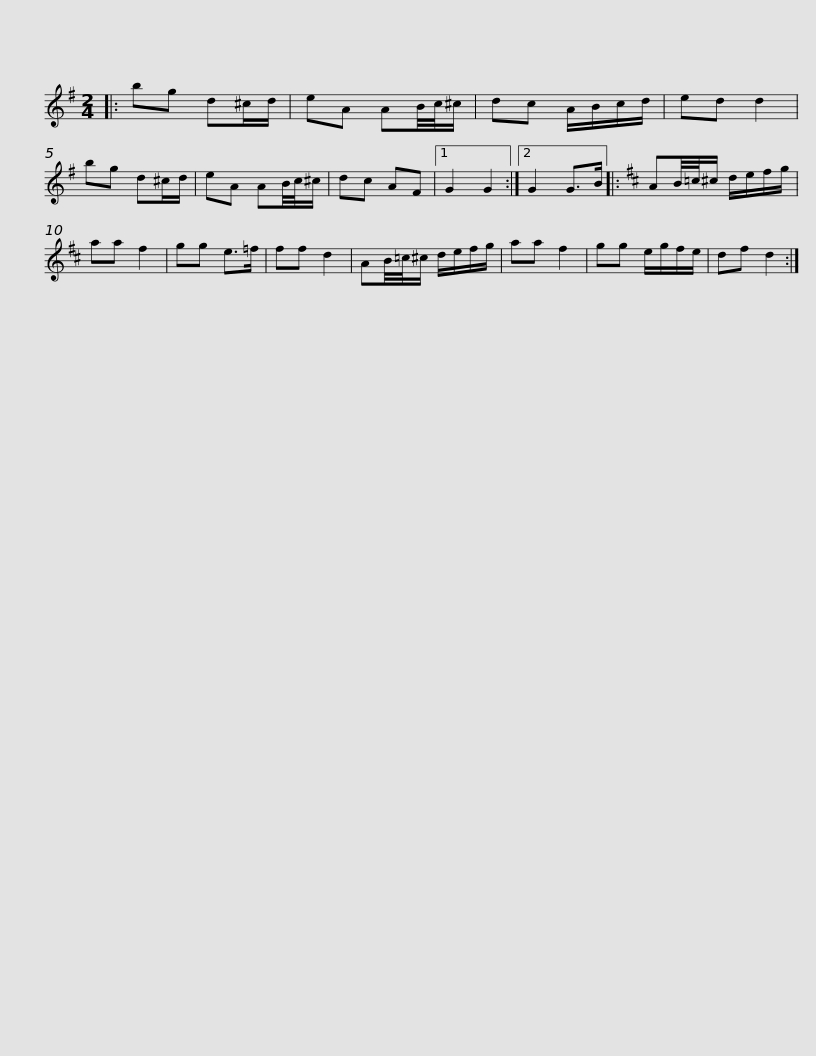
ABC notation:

X:1
L:1/8
M:2/4
I:linebreak $
K:G
V:1 treble
V:1
|: bg d^c/d/ | eA AB/4c/4^c/ | dc A/B/c/d/ | ed d2 | bg d^c/d/ | %5
 eA AB/4c/4^c/ | dc AF |1 G2 G2 :|2$ G2 G>B |:[K:D] AB/4=c/4^c/ d/e/f/g/ | %10
 aa f2 | gg e>=f | ff d2 | AB/4=c/4^c/ d/e/f/g/ | aa f2 | %15
 gg e/g/f/e/ |$ df d2 :| %17
